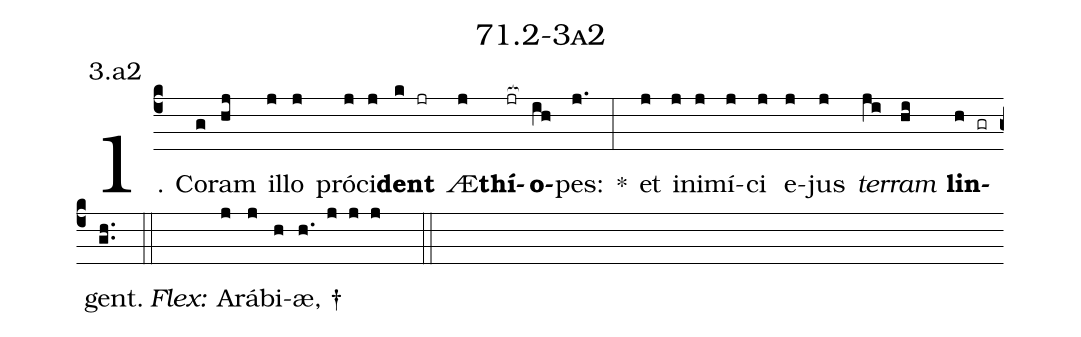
name: 71.2-3a2;
annotation: 3.a2;
%%
(c4)1. Co(g)ram(hj) il(j)lo(j) pró(j)ci(j)<b>dent</b>(k jr) Æ(j)<b>thí</b>(jr[ocb:1{])<b>o</b>(ih[ocb:0}])pes:(j.) *(:) et(j) in(j)i(j)mí(j)ci(j) e(j)jus(j) <i>ter</i>(ji)<i>ram</i>(hi) <b>lin</b>(h gr)gent.(gh..) (::)
<i>Flex:</i>()  A(j)rá(j)bi(h)æ, †(h. j j j  ::)

%E(j) u(j) o(ji) u(hi) a(h) e.(gh..) (::)
